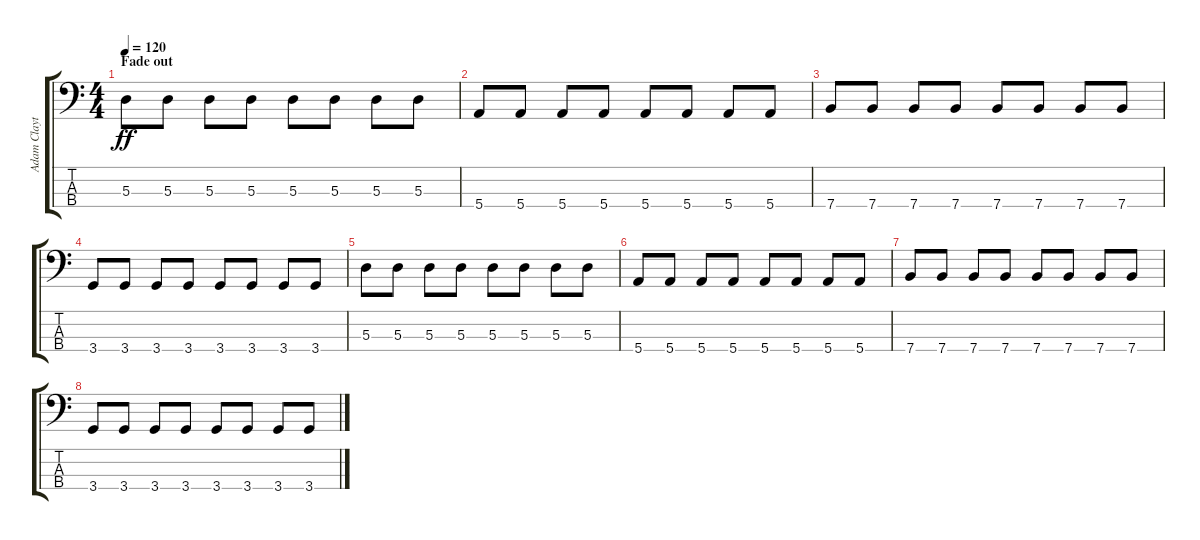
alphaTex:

\track ("Adam Clayton" "Adam Clayt") {instrument electricbassfinger}
\staff {score tabs}
\tuning (G2 D2 A1 E1) {hide}
\ts (4 4)
\section ("" "Fade out")
\tempo 120
\clef f4
\ks c
5.3.8{dy ff volume 8} 5.3.8 5.3.8 5.3.8 5.3.8 5.3.8 5.3.8 5.3.8 |
5.4.8 5.4.8 5.4.8 5.4.8 5.4.8 5.4.8 5.4.8 5.4.8 |
7.4.8 7.4.8 7.4.8 7.4.8 7.4.8 7.4.8 7.4.8 7.4.8 |
3.4.8 3.4.8 3.4.8 3.4.8 3.4.8 3.4.8 3.4.8 3.4.8 |
5.3.8{volume 0} 5.3.8 5.3.8 5.3.8 5.3.8 5.3.8 5.3.8 5.3.8 |
5.4.8 5.4.8 5.4.8 5.4.8 5.4.8 5.4.8 5.4.8 5.4.8 |
7.4.8 7.4.8 7.4.8 7.4.8 7.4.8 7.4.8 7.4.8 7.4.8 |
3.4.8 3.4.8 3.4.8 3.4.8 3.4.8 3.4.8 3.4.8 3.4.8
